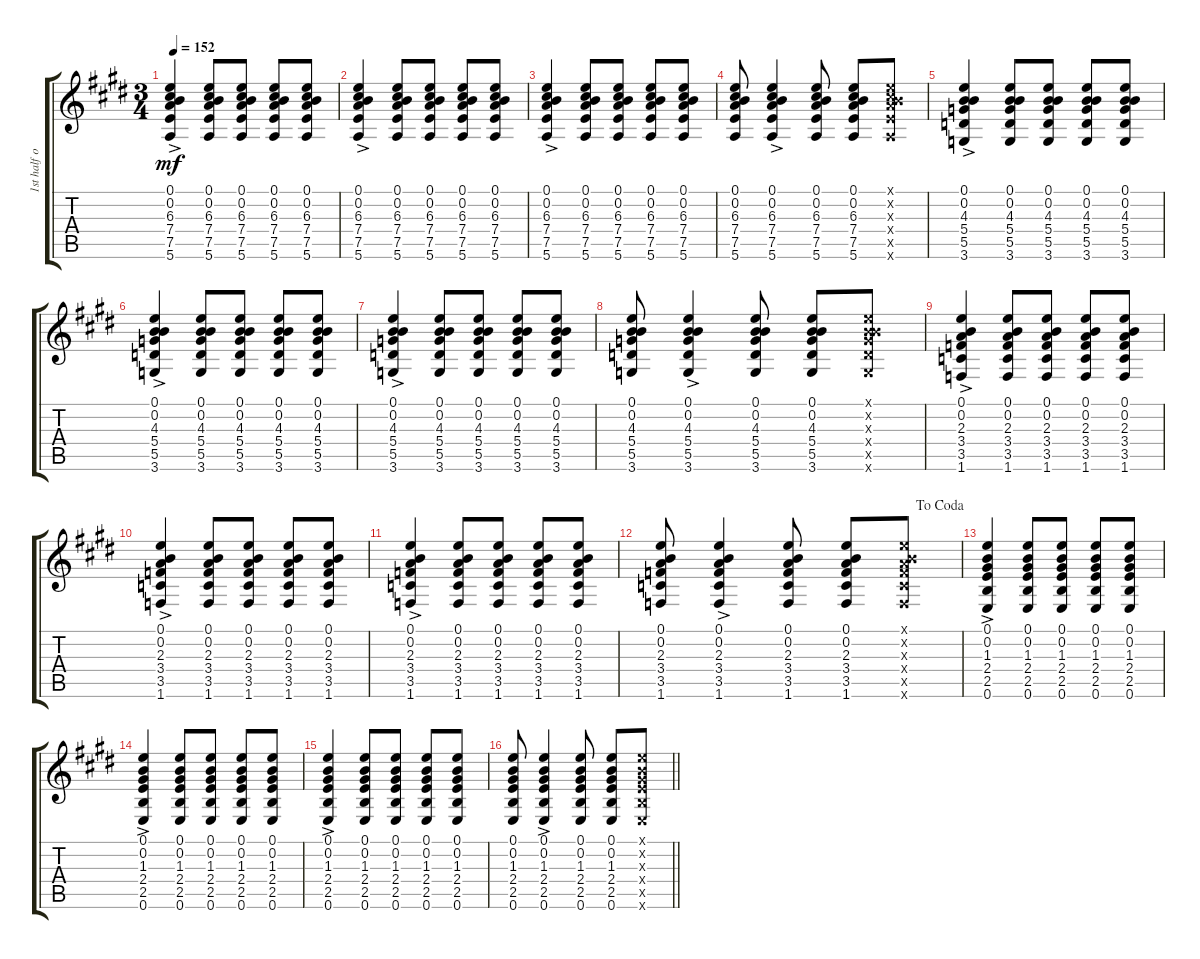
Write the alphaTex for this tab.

\track ("1st half of 12-string" "1st half o") {instrument acousticguitarnylon}
\staff {score tabs}
\tuning (E4 B3 G3 D3 A2 E2) {hide}
\ts (3 4)
\tempo 152
\clef g2
\ks c#minor
(0.1{ac} 0.2{ac} 6.3{ac} 7.4{ac} 7.5{ac} 5.6{ac}).4{dy mf} (0.1 0.2 6.3 7.4 7.5 5.6).8 (0.1 0.2 6.3 7.4 7.5 5.6).8 (0.1 0.2 6.3 7.4 7.5 5.6).8 (0.1 0.2 6.3 7.4 7.5 5.6).8 |
(0.1{ac} 0.2{ac} 6.3{ac} 7.4{ac} 7.5{ac} 5.6{ac}).4 (0.1 0.2 6.3 7.4 7.5 5.6).8 (0.1 0.2 6.3 7.4 7.5 5.6).8 (0.1 0.2 6.3 7.4 7.5 5.6).8 (0.1 0.2 6.3 7.4 7.5 5.6).8 |
\ks e
(0.1{ac} 0.2{ac} 6.3{ac} 7.4{ac} 7.5{ac} 5.6{ac}).4 (0.1 0.2 6.3 7.4 7.5 5.6).8 (0.1 0.2 6.3 7.4 7.5 5.6).8 (0.1 0.2 6.3 7.4 7.5 5.6).8 (0.1 0.2 6.3 7.4 7.5 5.6).8 |
\ks c#minor
(0.1 0.2 6.3 7.4 7.5 5.6).8 (0.1{ac} 0.2{ac} 6.3{ac} 7.4{ac} 7.5{ac} 5.6{ac}).4 (0.1 0.2 6.3 7.4 7.5 5.6).8 (0.1 0.2 6.3 7.4 7.5 5.6).8 (0.1{x} 0.2{x} 6.3{x} 7.4{x} 7.5{x} 5.6{x}).8 |
(0.1{ac} 0.2{ac} 4.3{ac} 5.4{ac} 5.5{ac} 3.6{ac}).4 (0.1 0.2 4.3 5.4 5.5 3.6).8 (0.1 0.2 4.3 5.4 5.5 3.6).8 (0.1 0.2 4.3 5.4 5.5 3.6).8 (0.1 0.2 4.3 5.4 5.5 3.6).8 |
(0.1{ac} 0.2{ac} 4.3{ac} 5.4{ac} 5.5{ac} 3.6{ac}).4 (0.1 0.2 4.3 5.4 5.5 3.6).8 (0.1 0.2 4.3 5.4 5.5 3.6).8 (0.1 0.2 4.3 5.4 5.5 3.6).8 (0.1 0.2 4.3 5.4 5.5 3.6).8 |
(0.1{ac} 0.2{ac} 4.3{ac} 5.4{ac} 5.5{ac} 3.6{ac}).4 (0.1 0.2 4.3 5.4 5.5 3.6).8 (0.1 0.2 4.3 5.4 5.5 3.6).8 (0.1 0.2 4.3 5.4 5.5 3.6).8 (0.1 0.2 4.3 5.4 5.5 3.6).8 |
(0.1 0.2 4.3 5.4 5.5 3.6).8 (0.1{ac} 0.2{ac} 4.3{ac} 5.4{ac} 5.5{ac} 3.6{ac}).4 (0.1 0.2 4.3 5.4 5.5 3.6).8 (0.1 0.2 4.3 5.4 5.5 3.6).8 (0.1{x} 0.2{x} 4.3{x} 5.4{x} 5.5{x} 3.6{x}).8 |
\ks e
(0.1{ac} 0.2{ac} 2.3{ac} 3.4{ac} 3.5{ac} 1.6{ac}).4 (0.1 0.2 2.3 3.4 3.5 1.6).8 (0.1 0.2 2.3 3.4 3.5 1.6).8 (0.1 0.2 2.3 3.4 3.5 1.6).8 (0.1 0.2 2.3 3.4 3.5 1.6).8 |
\ks c#minor
(0.1{ac} 0.2{ac} 2.3{ac} 3.4{ac} 3.5{ac} 1.6{ac}).4 (0.1 0.2 2.3 3.4 3.5 1.6).8 (0.1 0.2 2.3 3.4 3.5 1.6).8 (0.1 0.2 2.3 3.4 3.5 1.6).8 (0.1 0.2 2.3 3.4 3.5 1.6).8 |
(0.1{ac} 0.2{ac} 2.3{ac} 3.4{ac} 3.5{ac} 1.6{ac}).4 (0.1 0.2 2.3 3.4 3.5 1.6).8 (0.1 0.2 2.3 3.4 3.5 1.6).8 (0.1 0.2 2.3 3.4 3.5 1.6).8 (0.1 0.2 2.3 3.4 3.5 1.6).8 |
\jump dacoda
(0.1 0.2 2.3 3.4 3.5 1.6).8 (0.1{ac} 0.2{ac} 2.3{ac} 3.4{ac} 3.5{ac} 1.6{ac}).4 (0.1 0.2 2.3 3.4 3.5 1.6).8 (0.1 0.2 2.3 3.4 3.5 1.6).8 (0.1{x} 0.2{x} 2.3{x} 3.4{x} 3.5{x} 1.6{x}).8 |
(0.1{ac} 0.2{ac} 1.3{ac} 2.4{ac} 2.5{ac} 0.6{ac}).4 (0.1 0.2 1.3 2.4 2.5 0.6).8 (0.1 0.2 1.3 2.4 2.5 0.6).8 (0.1 0.2 1.3 2.4 2.5 0.6).8 (0.1 0.2 1.3 2.4 2.5 0.6).8 |
(0.1{ac} 0.2{ac} 1.3{ac} 2.4{ac} 2.5{ac} 0.6{ac}).4 (0.1 0.2 1.3 2.4 2.5 0.6).8 (0.1 0.2 1.3 2.4 2.5 0.6).8 (0.1 0.2 1.3 2.4 2.5 0.6).8 (0.1 0.2 1.3 2.4 2.5 0.6).8 |
\ks e
(0.1{ac} 0.2{ac} 1.3{ac} 2.4{ac} 2.5{ac} 0.6{ac}).4 (0.1 0.2 1.3 2.4 2.5 0.6).8 (0.1 0.2 1.3 2.4 2.5 0.6).8 (0.1 0.2 1.3 2.4 2.5 0.6).8 (0.1 0.2 1.3 2.4 2.5 0.6).8 |
\barLineRight lightlight
\ks c#minor
(0.1 0.2 1.3 2.4 2.5 0.6).8 (0.1{ac} 0.2{ac} 1.3{ac} 2.4{ac} 2.5{ac} 0.6{ac}).4 (0.1 0.2 1.3 2.4 2.5 0.6).8 (0.1 0.2 1.3 2.4 2.5 0.6).8 (0.1{x} 0.2{x} 1.3{x} 2.4{x} 2.5{x} 0.6{x}).8
